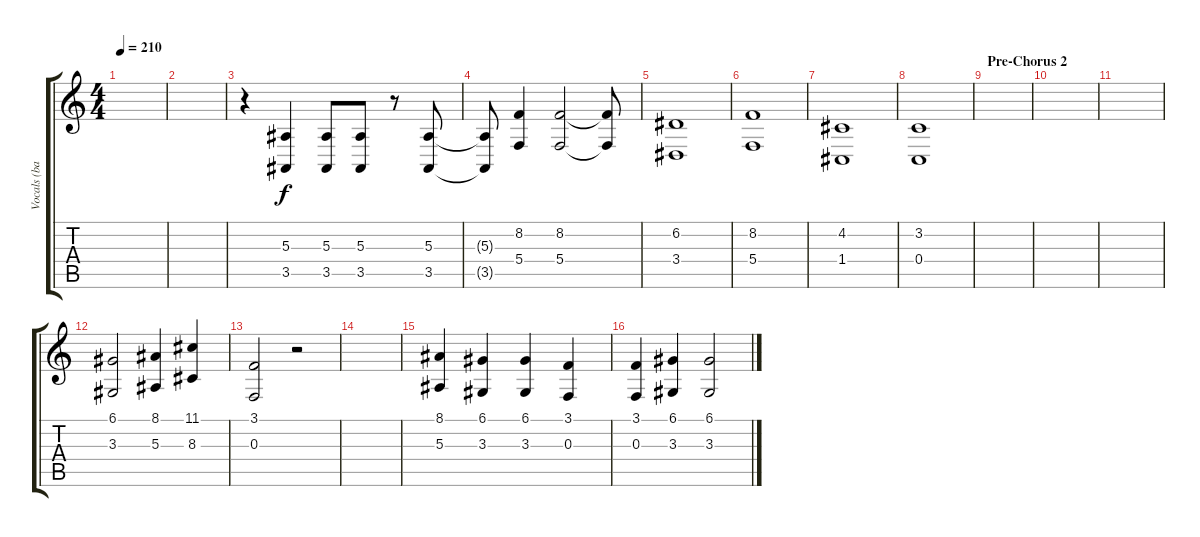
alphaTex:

\track ("Vocals (back-up)" "Vocals (ba") {instrument stringensemble1}
\staff {score tabs}
\tuning (D4 A3 F3 C3 G2 C2) {hide}
\ts (4 4)
\tempo 210
\clef g2
\ks c
|
|
r.4 (5.3 3.5).4 (5.3 3.5).8 (5.3 3.5).8 r.8 (5.3 3.5).8 |
(5.3{t} 3.5{t}).8 (8.2 5.4).4 (8.2 5.4).2 (8.2{t} 5.4{t}).8 |
(6.2 3.4).1 |
(8.2 5.4).1 |
(4.2 1.4).1 |
(3.2 0.4).1 |
\section ("" "Pre-Chorus 2")
|
|
|
(6.1 3.3).2 (8.1 5.3).4 (11.1 8.3).4 |
(3.1 0.3).2 r.2 |
|
(8.1 5.3).4 (6.1 3.3).4 (6.1 3.3).4 (3.1 0.3).4 |
(3.1 0.3).4 (6.1 3.3).4 (6.1 3.3).2
